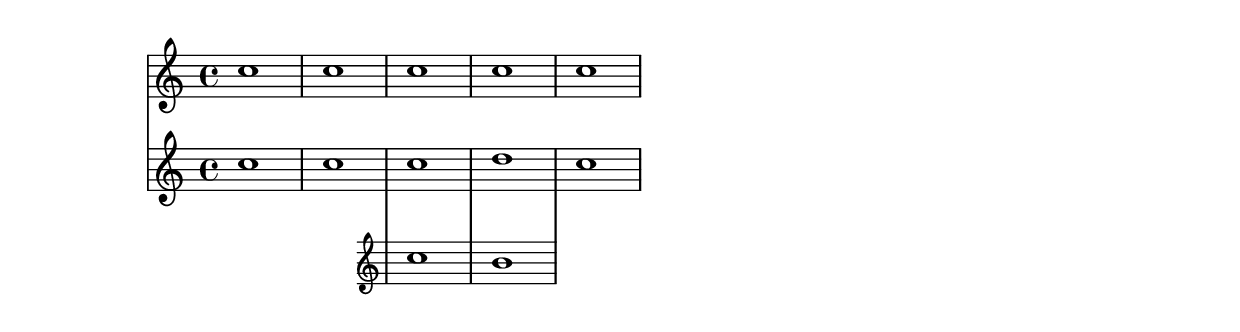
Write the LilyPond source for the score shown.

%% DO NOT EDIT this file manually; it is automatically
%% generated from LSR http://lsr.dsi.unimi.it
%% Make any changes in LSR itself, or in Documentation/snippets/new/ ,
%% and then run scripts/auxiliar/makelsr.py
%%
%% This file is in the public domain.
\version "2.17.25"

\header {
  lsrtags = "contexts-and-engravers, really-simple, staff-notation"

  texidoc = "
An extra staff can be added (possibly temporarily) after the start of a
piece.

"
  doctitle = "Adding an extra staff"
} % begin verbatim


\score {
  <<
    \new Staff \relative c'' {
      c1 | c | c | c | c
    }
    \new StaffGroup \relative c'' {
      \new Staff {
        c1 | c
        <<
          {
            c1 | d
          }
          \new Staff {
            \once \override Staff.TimeSignature.stencil = ##f
            c1 | b
          }
        >>
        c1
      }
    }
  >>
}
